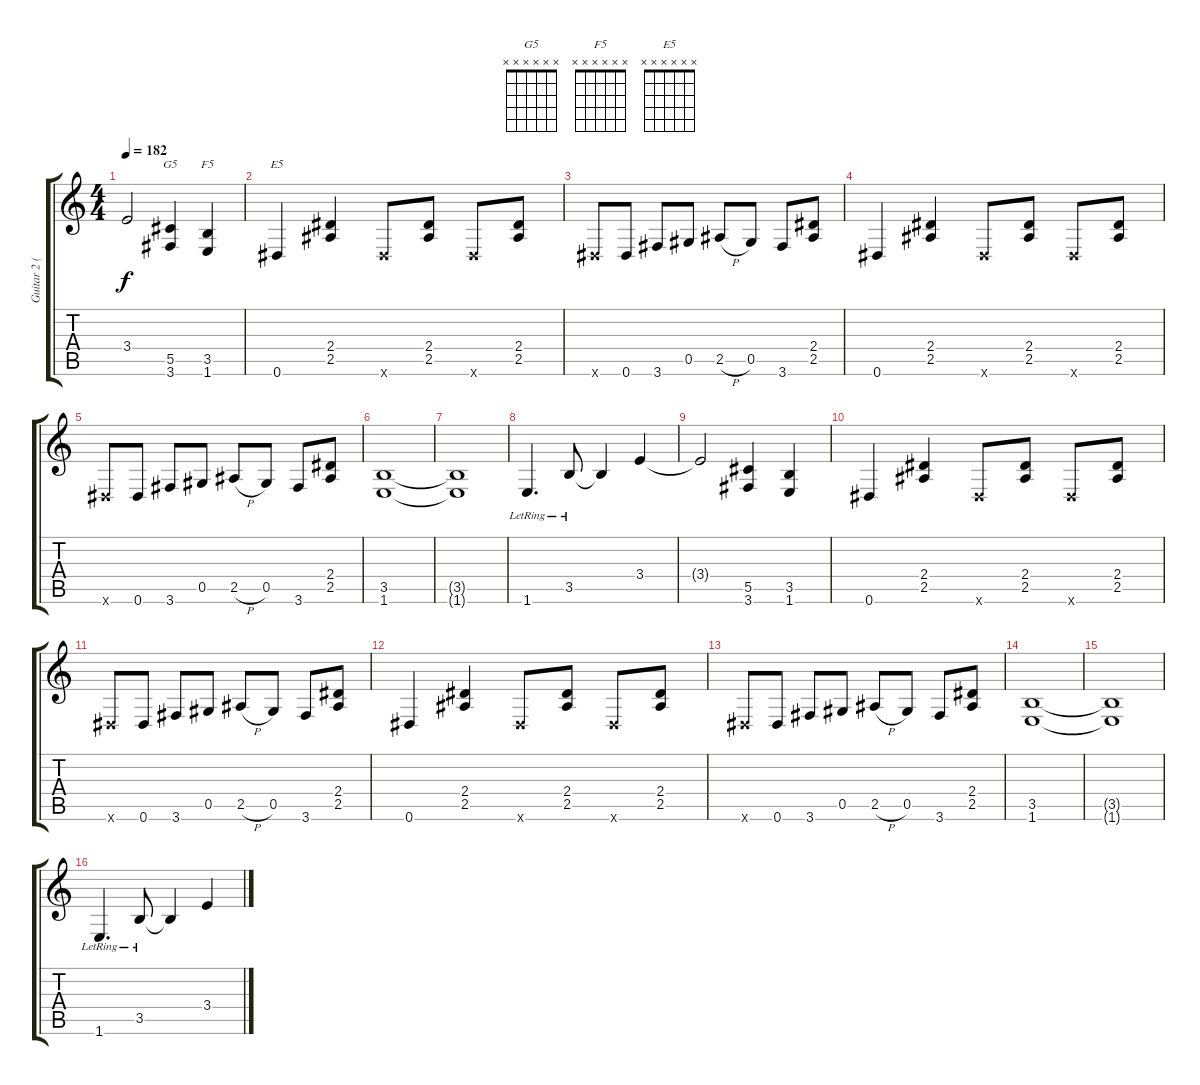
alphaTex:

\track ("Guitar 2 (Slash)" "Guitar 2 (") {instrument overdrivenguitar}
\staff {score tabs}
\tuning (Eb4 Bb3 Gb3 Db3 Ab2 Eb2) {hide}
\chord ("G5" x x x x x x)
\chord ("F5" x x x x x x)
\chord ("E5" x x x x x x)
\ts (4 4)
\tempo 182
\clef g2
\ks c
3.4{t}.2{dy f} (5.5 3.6).4{ch "G5"} (3.5 1.6).4{ch "F5"} |
0.6.4{ch "E5"} (2.4 2.5).4 0.6{x}.8 (2.4 2.5).8 0.6{x}.8 (2.4 2.5).8 |
0.6{x}.8 0.6.8 3.6.8 0.5.8 2.5{h}.8 0.5.8 3.6.8 (2.4 2.5).8 |
0.6.4 (2.4 2.5).4 0.6{x}.8 (2.4 2.5).8 0.6{x}.8 (2.4 2.5).8 |
0.6{x}.8 0.6.8 3.6.8 0.5.8 2.5{h}.8 0.5.8 3.6.8 (2.4 2.5).8 |
(3.5 1.6).1 |
(3.5{t} 1.6{t}).1 |
1.6{lr}.4{d} 3.5{lr}.8 3.5{t}.4 3.4.4 |
3.4{t}.2 (5.5 3.6).4 (3.5 1.6).4 |
0.6.4 (2.4 2.5).4 0.6{x}.8 (2.4 2.5).8 0.6{x}.8 (2.4 2.5).8 |
0.6{x}.8 0.6.8 3.6.8 0.5.8 2.5{h}.8 0.5.8 3.6.8 (2.4 2.5).8 |
0.6.4 (2.4 2.5).4 0.6{x}.8 (2.4 2.5).8 0.6{x}.8 (2.4 2.5).8 |
0.6{x}.8 0.6.8 3.6.8 0.5.8 2.5{h}.8 0.5.8 3.6.8 (2.4 2.5).8 |
(3.5 1.6).1 |
(3.5{t} 1.6{t}).1 |
1.6{lr}.4{d} 3.5{lr}.8 3.5{t}.4 3.4.4
